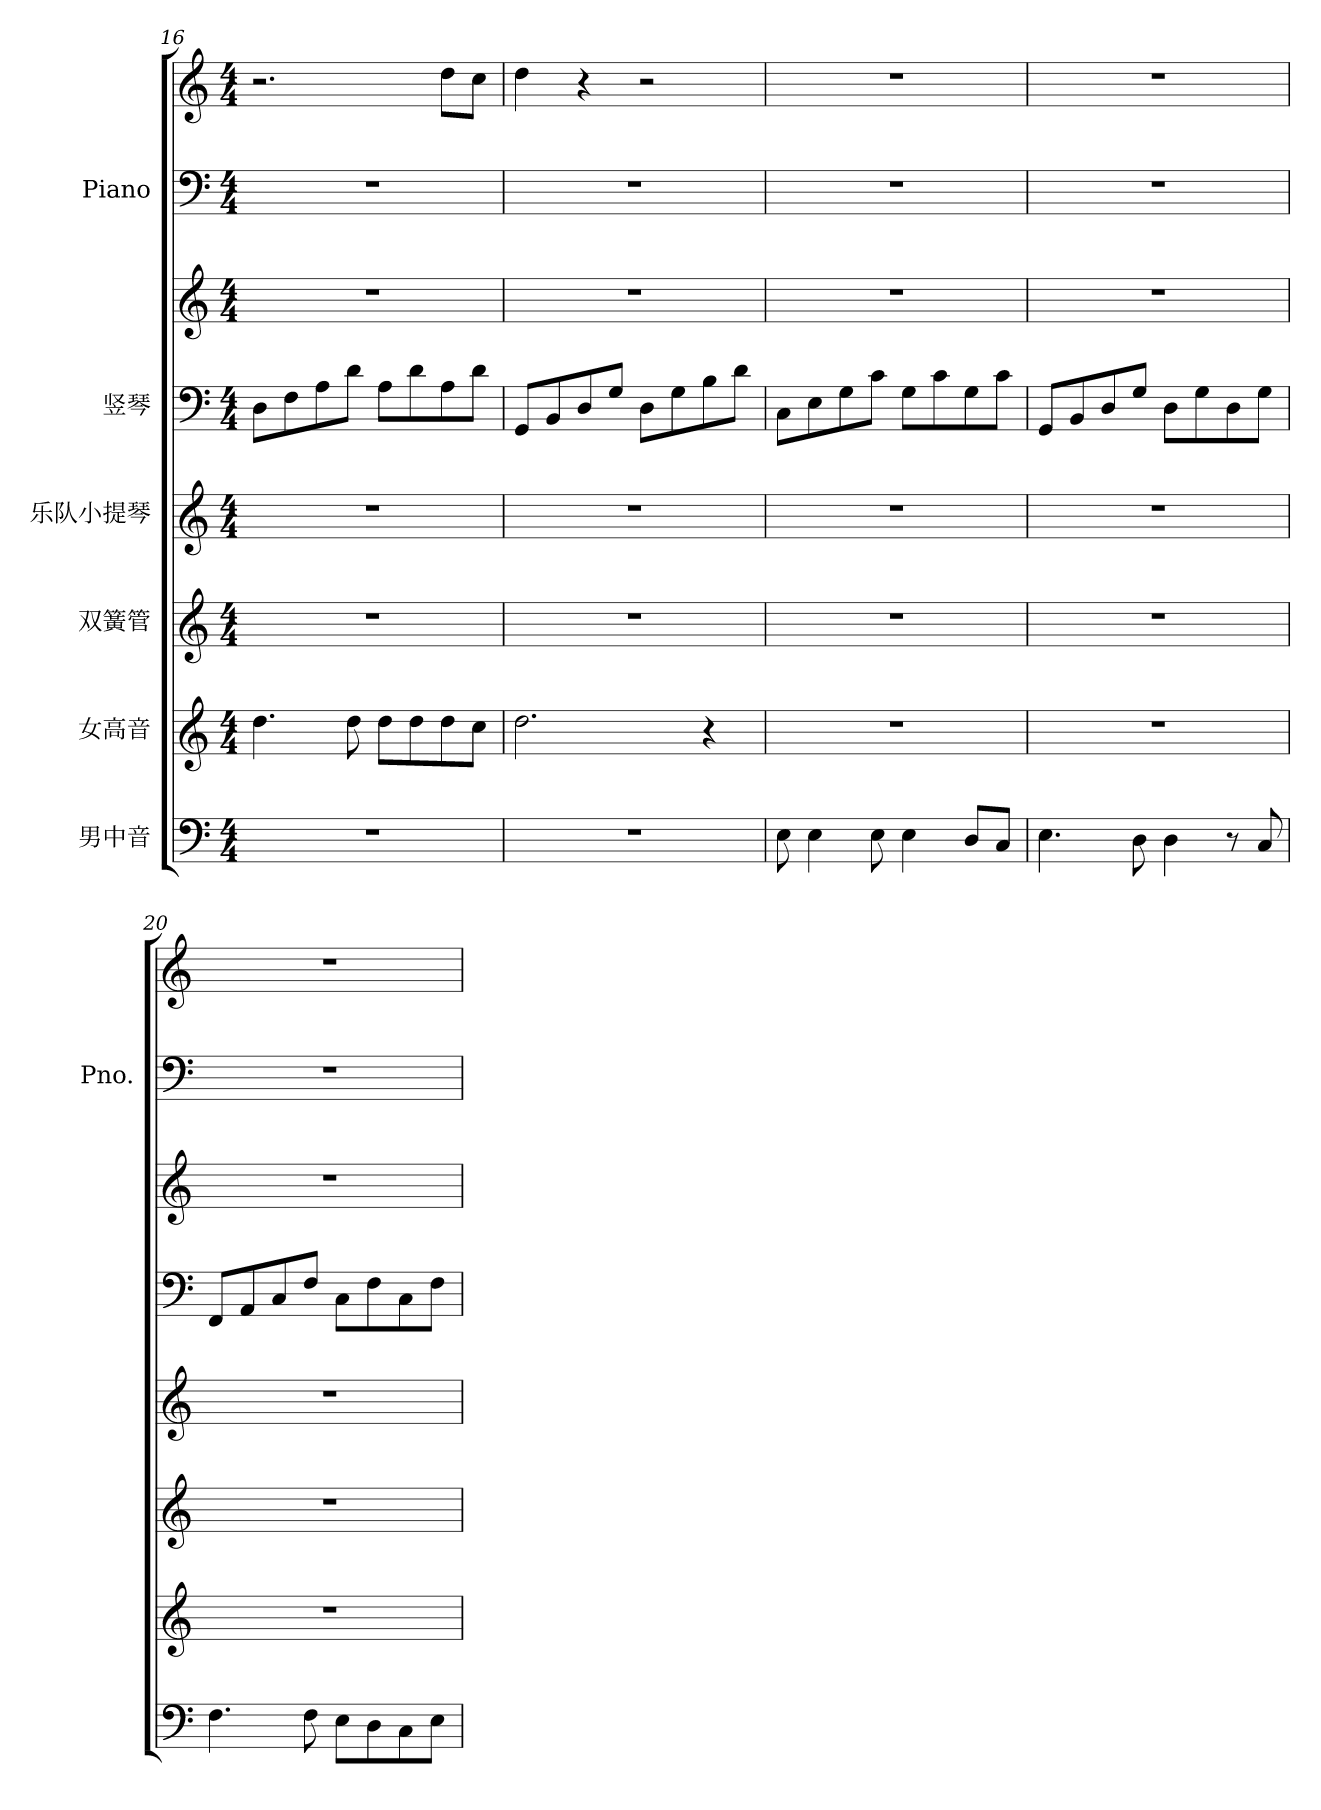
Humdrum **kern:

**kern	**kern	**kern	**kern	**kern	**kern	**kern	**kern
*part6	*part5	*part4	*part3	*part2	*part2	*part1	*part1
*staff8	*staff7	*staff6	*staff5	*staff4	*staff3	*staff2	*staff1
*I"男中音	*I"女高音	*I"双簧管	*I"乐队小提琴	*I"竖琴	*	*I"Piano	*
*	*	*	*	*	*	*I'Pno.	*
*clefF4	*clefG2	*clefG2	*clefG2	*clefF4	*clefG2	*clefF4	*clefG2
*k[]	*k[]	*k[]	*k[]	*k[]	*k[]	*k[]	*k[]
*M4/4	*M4/4	*M4/4	*M4/4	*M4/4	*M4/4	*M4/4	*M4/4
=16	=16	=16	=16	=16	=16	=16	=16
1r	4.dd\	1r	1r	8D\L	1r	1r	2.r
.	.	.	.	8F\	.	.	.
.	.	.	.	8A\	.	.	.
.	8dd\	.	.	8d\J	.	.	.
.	8dd\L	.	.	8A\L	.	.	.
.	8dd\	.	.	8d\	.	.	.
.	8dd\	.	.	8A\	.	.	8dd\L
.	8cc\J	.	.	8d\J	.	.	8cc\J
=17	=17	=17	=17	=17	=17	=17	=17
1r	2.dd\	1r	1r	8GG/L	1r	1r	4dd\
.	.	.	.	8BB/	.	.	.
.	.	.	.	8D/	.	.	4r
.	.	.	.	8G/J	.	.	.
.	.	.	.	8D\L	.	.	2r
.	.	.	.	8G\	.	.	.
.	4r	.	.	8B\	.	.	.
.	.	.	.	8d\J	.	.	.
=18	=18	=18	=18	=18	=18	=18	=18
8E\	1r	1r	1r	8C\L	1r	1r	1r
4E\	.	.	.	8E\	.	.	.
.	.	.	.	8G\	.	.	.
8E\	.	.	.	8c\J	.	.	.
4E\	.	.	.	8G\L	.	.	.
.	.	.	.	8c\	.	.	.
8D/L	.	.	.	8G\	.	.	.
8C/J	.	.	.	8c\J	.	.	.
=19	=19	=19	=19	=19	=19	=19	=19
4.E\	1r	1r	1r	8GG/L	1r	1r	1r
.	.	.	.	8BB/	.	.	.
.	.	.	.	8D/	.	.	.
8D\	.	.	.	8G/J	.	.	.
4D\	.	.	.	8D\L	.	.	.
.	.	.	.	8G\	.	.	.
8r	.	.	.	8D\	.	.	.
8C/	.	.	.	8G\J	.	.	.
!!LO:PB:g=z
=20	=20	=20	=20	=20	=20	=20	=20
4.F\	1r	1r	1r	8FF/L	1r	1r	1r
.	.	.	.	8AA/	.	.	.
.	.	.	.	8C/	.	.	.
8F\	.	.	.	8F/J	.	.	.
8E\L	.	.	.	8C\L	.	.	.
8D\	.	.	.	8F\	.	.	.
8C\	.	.	.	8C\	.	.	.
8E\J	.	.	.	8F\J	.	.	.
=	=	=	=	=	=	=	=
*-	*-	*-	*-	*-	*-	*-	*-
